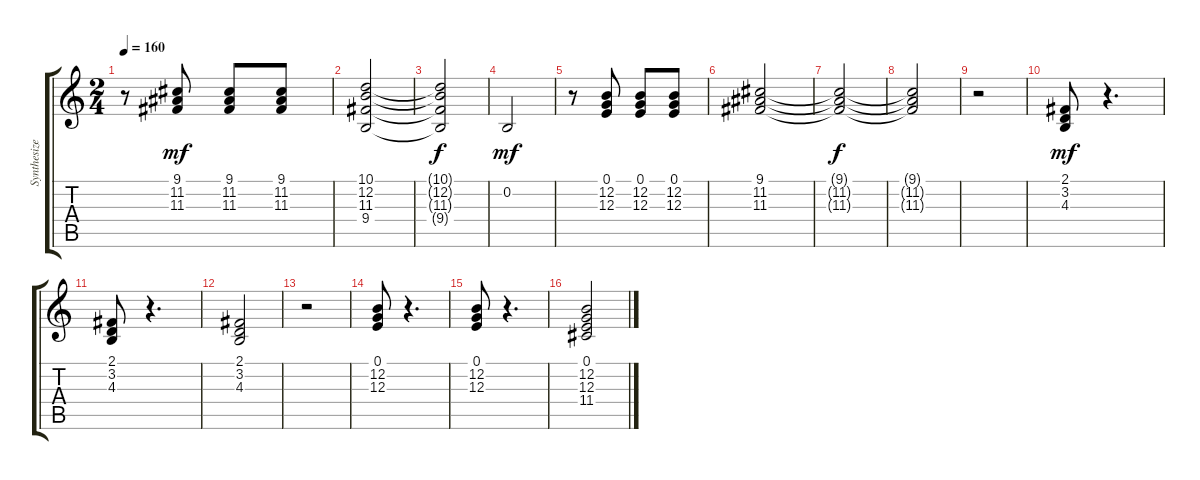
\track ("Synthesizer(strings)" "Synthesize") {instrument stringensemble1}
\staff {score tabs}
\tuning (E4 B3 G3 D3 A2 E2) {hide}
\ts (2 4)
\tempo 160
\clef g2
\ks c
r.8{dy mf instrument stringensemble1} (9.1 11.2 11.3).8 (9.1 11.2 11.3).8 (9.1 11.2 11.3).8 |
(10.1 12.2 11.3 9.4).2 |
(10.1{t} 12.2{t} 11.3{t} 9.4{t}).2{dy f} |
0.2.2{dy mf} |
r.8 (0.1 12.2 12.3).8 (0.1 12.2 12.3).8 (0.1 12.2 12.3).8 |
(9.1 11.2 11.3).2 |
(9.1{t} 11.2{t} 11.3{t}).2{dy f} |
(9.1{t} 11.2{t} 11.3{t}).2 |
r.2 |
(2.1 3.2 4.3).8{dy mf} r.4{d} |
(2.1 3.2 4.3).8 r.4{d} |
(2.1 3.2 4.3).2 |
r.2 |
(0.1 12.2 12.3).8 r.4{d} |
(0.1 12.2 12.3).8 r.4{d} |
(0.1 12.2 12.3 11.4).2
